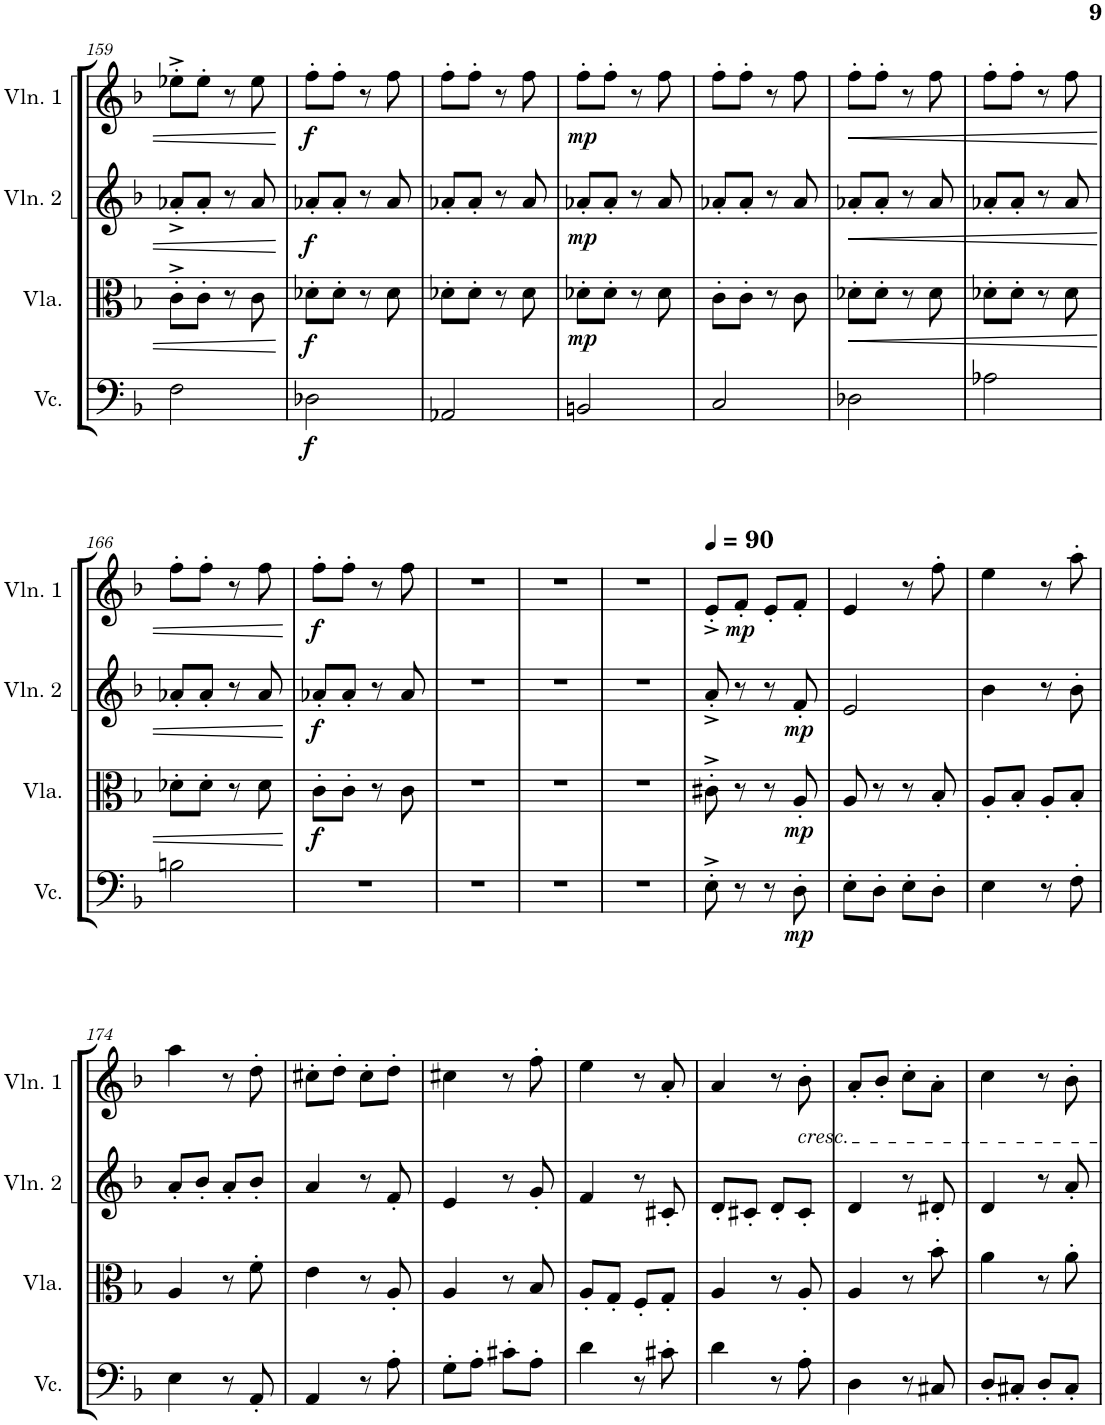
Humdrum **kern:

**kern	**dynam	**kern	**dynam	**kern	**dynam	**kern	**dynam
*part4	*part4	*part3	*part3	*part2	*part2	*part1	*part1
*staff4	*staff4	*staff3	*staff3	*staff2	*staff2	*staff1	*staff1
*I"Violoncello	*	*I"Viola	*	*I"Violin 2	*	*I"Violin 1	*
*I'Vc.	*	*I'Vla.	*	*I'Vln. 2	*	*I'Vln. 1	*
!!LO:PB:g=z
*clefF4	*	*clefC3	*	*clefG2	*	*clefG2	*
*k[b-]	*	*k[b-]	*	*k[b-]	*	*k[b-]	*
*M2/4	*	*M2/4	*	*M2/4	*	*M2/4	*
=159	=159	=159	=159	=159	=159	=159	=159
2F\	.	8c'^\L	.	8a-X'^/L	.	8ee-X'^\L	.
.	.	8c'\J	.	8a-'/J	.	8ee-'\J	.
.	.	8r	.	8r	.	8r	.
.	.	8c\	.	8a-/	.	8ee-\	.
=160	=160	=160	=160	=160	=160	=160	=160
!	!LO:DY:b	!	!LO:DY:b	!	!LO:DY:b	!	!LO:DY:b
2D-X\	f	8d-X'\L	f	8a-X'/L	f	8ff'\L	f
.	.	8d-'\J	.	8a-'/J	.	8ff'\J	.
.	.	8r	.	8r	.	8r	.
.	.	8d-\	.	8a-/	.	8ff\	.
=161	=161	=161	=161	=161	=161	=161	=161
2AA-X/	.	8d-X'\L	.	8a-X'/L	.	8ff'\L	.
.	.	8d-'\J	.	8a-'/J	.	8ff'\J	.
.	.	8r	.	8r	.	8r	.
.	.	8d-\	.	8a-/	.	8ff\	.
=162	=162	=162	=162	=162	=162	=162	=162
!	!	!	!LO:DY:b	!	!LO:DY:b	!	!LO:DY:b
2BBn/	.	8d-X'\L	mp	8a-X'/L	mp	8ff'\L	mp
.	.	8d-'\J	.	8a-'/J	.	8ff'\J	.
.	.	8r	.	8r	.	8r	.
.	.	8d-\	.	8a-/	.	8ff\	.
=163	=163	=163	=163	=163	=163	=163	=163
2C/	.	8c'\L	.	8a-X'/L	.	8ff'\L	.
.	.	8c'\J	.	8a-'/J	.	8ff'\J	.
.	.	8r	.	8r	.	8r	.
.	.	8c\	.	8a-/	.	8ff\	.
=164	=164	=164	=164	=164	=164	=164	=164
!	!	!	!LO:HP:b	!	!LO:HP:b	!	!LO:HP:b
2D-X\	.	8d-X'\L	<	8a-X'/L	<	8ff'\L	<
.	.	8d-'\J	.	8a-'/J	.	8ff'\J	.
.	.	8r	.	8r	.	8r	.
.	.	8d-\	.	8a-/	.	8ff\	.
=165	=165	=165	=165	=165	=165	=165	=165
2A-X\	.	8d-X'\L	.	8a-X'/L	.	8ff'\L	.
.	.	8d-'\J	.	8a-'/J	.	8ff'\J	.
.	.	8r	.	8r	.	8r	.
.	.	8d-\	.	8a-/	.	8ff\	.
!!LO:LB:g=z
=166	=166	=166	=166	=166	=166	=166	=166
2Bn\	.	8d-X'\L	.	8a-X'/L	.	8ff'\L	.
.	.	8d-'\J	.	8a-'/J	.	8ff'\J	.
.	.	8r	.	8r	.	8r	.
.	.	8d-\	.	8a-/	.	8ff\	.
.	.	.	[	.	[	.	[
=167	=167	=167	=167	=167	=167	=167	=167
!	!	!	!LO:DY:b	!	!LO:DY:b	!	!LO:DY:b
2r	.	8c'\L	f	8a-X'/L	f	8ff'\L	f
.	.	8c'\J	.	8a-'/J	.	8ff'\J	.
.	.	8r	.	8r	.	8r	.
.	.	8c\	.	8a-/	.	8ff\	.
=168	=168	=168	=168	=168	=168	=168	=168
2r	.	2r	.	2r	.	2r	.
=169	=169	=169	=169	=169	=169	=169	=169
2r	.	2r	.	2r	.	2r	.
=170	=170	=170	=170	=170	=170	=170	=170
2r	.	2r	.	2r	.	2r	.
=171	=171	=171	=171	=171	=171	=171	=171
*	*	*	*	*	*	*MM90	*
8E'^\	.	8c#X'^\	.	8a'^/	.	8e'^/L	.
!	!	!	!	!	!	!	!LO:DY:b
8r	.	8r	.	8r	.	8f'/J	mp
8r	.	8r	.	8r	.	8e'/L	.
!	!LO:DY:b	!	!LO:DY:b	!	!LO:DY:b	!	!
8D'\	mp	8A'/	mp	8f'/	mp	8f'/J	.
=172	=172	=172	=172	=172	=172	=172	=172
8E'\L	.	8A/	.	2e/	.	4e/	.
8D'\J	.	8r	.	.	.	.	.
8E'\L	.	8r	.	.	.	8r	.
8D'\J	.	8B-'/	.	.	.	8ff'\	.
=173	=173	=173	=173	=173	=173	=173	=173
4E\	.	8A'/L	.	4b-\	.	4ee\	.
.	.	8B-'/J	.	.	.	.	.
8r	.	8A'/L	.	8r	.	8r	.
8F'\	.	8B-'/J	.	8b-'\	.	8aa'\	.
!!LO:LB:g=z
=174	=174	=174	=174	=174	=174	=174	=174
4E\	.	4A/	.	8a'/L	.	4aa\	.
.	.	.	.	8b-'/J	.	.	.
8r	.	8r	.	8a'/L	.	8r	.
8AA'/	.	8f'\	.	8b-'/J	.	8dd'\	.
=175	=175	=175	=175	=175	=175	=175	=175
4AA/	.	4e\	.	4a/	.	8cc#X'\L	.
.	.	.	.	.	.	8dd'\J	.
8r	.	8r	.	8r	.	8cc#'\L	.
8A'\	.	8A'/	.	8f'/	.	8dd'\J	.
=176	=176	=176	=176	=176	=176	=176	=176
8G'\L	.	4A/	.	4e/	.	4cc#X\	.
8A'\J	.	.	.	.	.	.	.
8c#X'\L	.	8r	.	8r	.	8r	.
8A'\J	.	8B-/	.	8g'/	.	8ff'\	.
=177	=177	=177	=177	=177	=177	=177	=177
4d\	.	8A'/L	.	4f/	.	4ee\	.
.	.	8G'/J	.	.	.	.	.
8r	.	8F'/L	.	8r	.	8r	.
8c#X'\	.	8G'/J	.	8c#X'/	.	8a'/	.
=178	=178	=178	=178	=178	=178	=178	=178
4d\	.	4A/	.	8d'/L	.	4a/	.
.	.	.	.	8c#X'/J	.	.	.
8r	.	8r	.	8d'/L	.	8r	.
!	!	!	!	!	!	!LO:TX:b:i:t=cresc.	!
8A'\	.	8A'/	.	8c#'/J	.	8b-'\	.
=179	=179	=179	=179	=179	=179	=179	=179
4D\	.	4A/	.	4d/	.	8a'/L	.
.	.	.	.	.	.	8b-'/J	.
8r	.	8r	.	8r	.	8cc'\L	.
8C#X/	.	8b-'\	.	8d#X'/	.	8a'\J	.
=180	=180	=180	=180	=180	=180	=180	=180
8D'/L	.	4a\	.	4d/	.	4cc\	.
8C#X'/J	.	.	.	.	.	.	.
8D'/L	.	8r	.	8r	.	8r	.
8C#'/J	.	8a'\	.	8a'/	.	8b-'\	.
=	=	=	=	=	=	=	=
*-	*-	*-	*-	*-	*-	*-	*-
